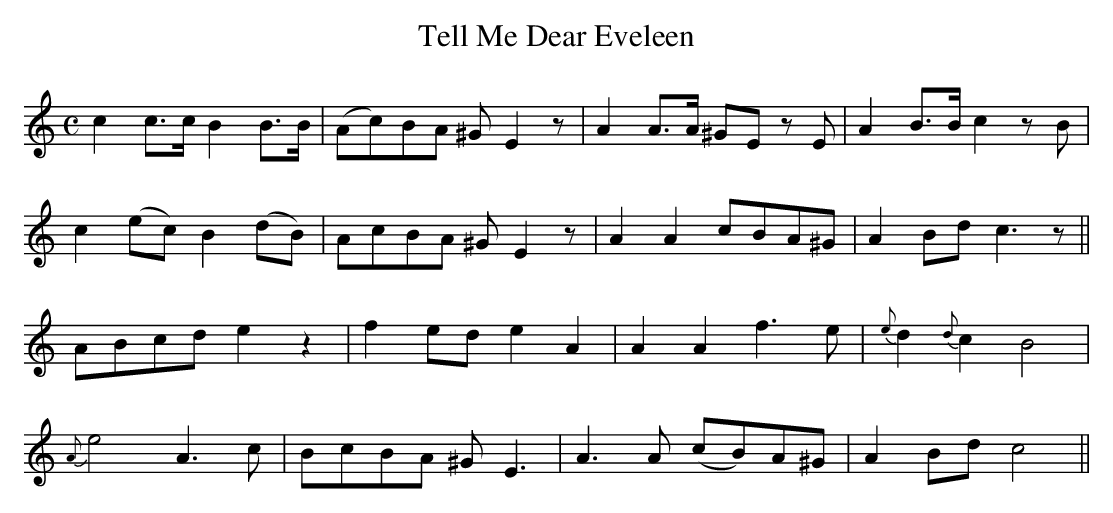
X:1
T: Tell Me Dear Eveleen
M: C
L: 1/8
K: C
c2 c>c B2 B>B | (Ac)BA ^G E2 z | A2 A>A ^GE z E | A2 B>B c2 z B |
c2 (ec) B2 (dB) | AcBA ^G E2 z | A2 A2 cBA^G | A2 Bd c3 z ||
ABcd e2 z2 | f2 ed e2 A2 | A2 A2 f3 e | {e}d2 {d}c2 B4 |
{A}e4 A3 c | BcBA ^G E3 | A3 A (cB)A^G | A2 Bd c4 ||
